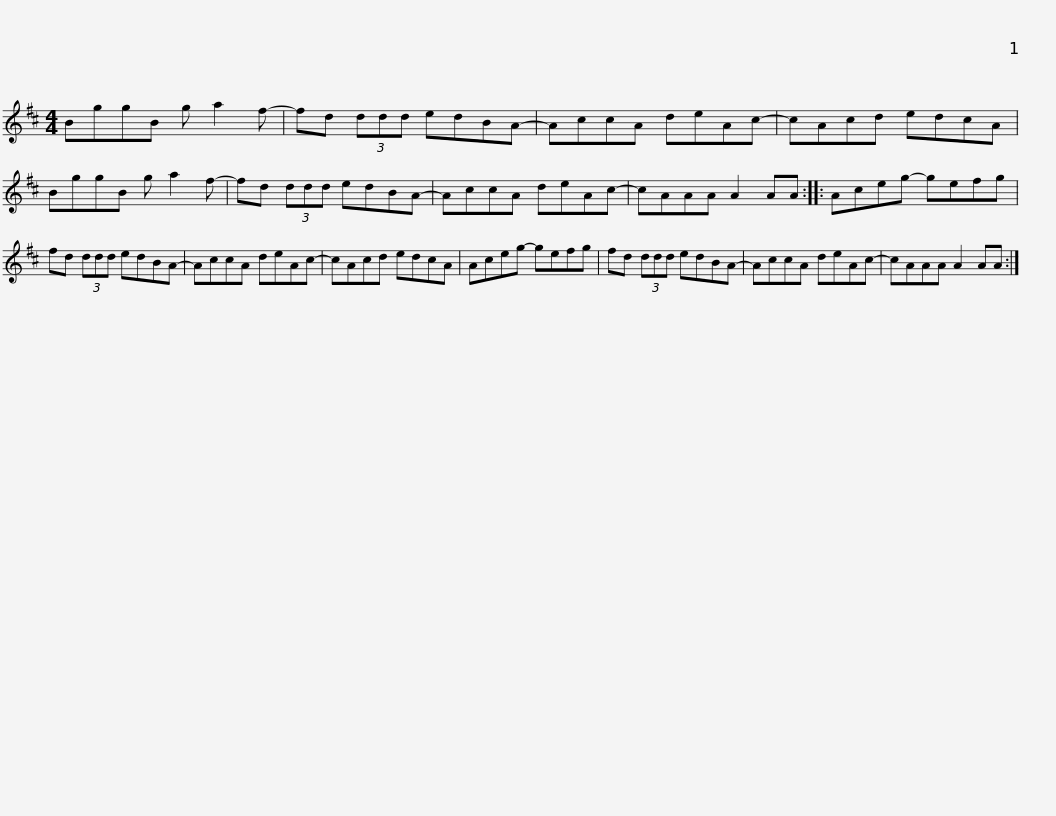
X:1
L:1/8
M:4/4
I:linebreak $
K:D
V:1 treble
V:1
 BggB g a2 f- | fd (3ddd edBA- | AccA deAc- | cAcd edcA | BggB g a2 f- |$ %5
 fd (3ddd edBA- | AccA deAc- | cAAA A2 AA :: Aceg- gefg | fd (3ddd edBA- |$ %10
 AccA deAc- | cAcd edcA | Aceg- gefg | fd (3ddd edBA- | AccA deAc- |$ %15
 cAAA A2 AA :| %16
